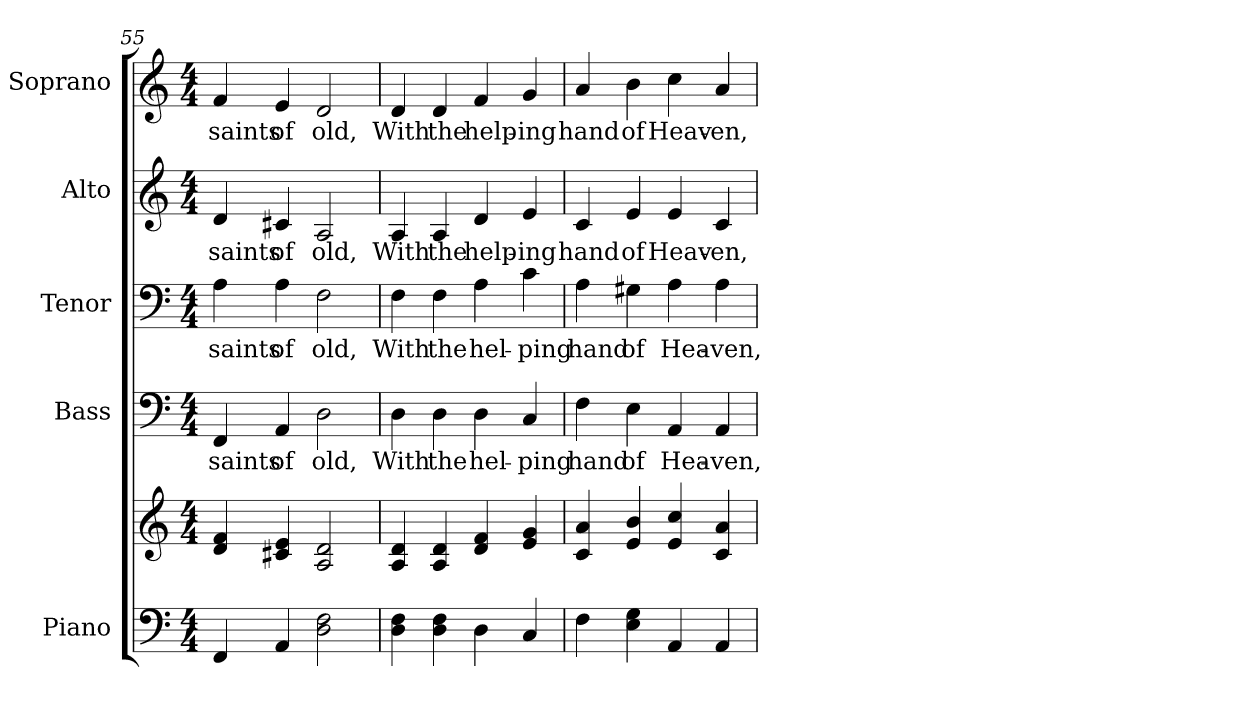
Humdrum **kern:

**kern	**kern	**kern	**text	**kern	**text	**kern	**text	**kern	**text
*part5	*part5	*part4	*part4	*part3	*part3	*part2	*part2	*part1	*part1
*staff6	*staff5	*staff4	*staff4	*staff3	*staff3	*staff2	*staff2	*staff1	*staff1
*I"Piano	*	*I"Bass	*	*I"Tenor	*	*I"Alto	*	*I"Soprano	*
*I'Pno.	*	*I'B.	*	*I'T.	*	*I'A.	*	*I'S.	*
!!LO:PB:g=z
*clefF4	*clefG2	*clefF4	*	*clefF4	*	*clefG2	*	*clefG2	*
*k[]	*k[]	*k[]	*	*k[]	*	*k[]	*	*k[]	*
*C:	*C:	*C:	*	*C:	*	*C:	*	*C:	*
*M4/4	*M4/4	*M4/4	*	*M4/4	*	*M4/4	*	*M4/4	*
=55	=55	=55	=55	=55	=55	=55	=55	=55	=55
!	!	!	!LO:LY:b:color=#000000	!	!	!	!	!	!
!	!	!	!	!	!LO:LY:b:color=#000000	!	!	!	!
!	!	!	!	!	!	!	!LO:LY:b:color=#000000	!	!
!	!	!	!	!	!	!	!	!	!LO:LY:b:color=#000000
4FFi/	4di/ 4fi	4FFi/	saints	4Ai\	saints	4di/	saints	4fi/	saints
!	!	!	!LO:LY:b:color=#000000	!	!	!	!	!	!
!	!	!	!	!	!LO:LY:b:color=#000000	!	!	!	!
!	!	!	!	!	!	!	!LO:LY:b:color=#000000	!	!
!	!	!	!	!	!	!	!	!	!LO:LY:b:color=#000000
4AAi/	4c#Xi/ 4ei	4AAi/	of	4Ai\	of	4c#Xi/	of	4ei/	of
!	!	!	!LO:LY:b:color=#000000	!	!	!	!	!	!
!	!	!	!	!	!LO:LY:b:color=#000000	!	!	!	!
!	!	!	!	!	!	!	!LO:LY:b:color=#000000	!	!
!	!	!	!	!	!	!	!	!	!LO:LY:b:color=#000000
2Di\ 2Fi	2Ai/ 2di	2Di\	old,	2Fi\	old,	2Ai/	old,	2di/	old,
=56	=56	=56	=56	=56	=56	=56	=56	=56	=56
!	!	!	!LO:LY:b:color=#000000	!	!	!	!	!	!
!	!	!	!	!	!LO:LY:b:color=#000000	!	!	!	!
!	!	!	!	!	!	!	!LO:LY:b:color=#000000	!	!
!	!	!	!	!	!	!	!	!	!LO:LY:b:color=#000000
4Di\ 4Fi	4Ai/ 4di	4Di\	With	4Fi\	With	4Ai/	With	4di/	With
!	!	!	!LO:LY:b:color=#000000	!	!	!	!	!	!
!	!	!	!	!	!LO:LY:b:color=#000000	!	!	!	!
!	!	!	!	!	!	!	!LO:LY:b:color=#000000	!	!
!	!	!	!	!	!	!	!	!	!LO:LY:b:color=#000000
4Di\ 4Fi	4Ai/ 4di	4Di\	the	4Fi\	the	4Ai/	the	4di/	the
!	!	!	!LO:LY:b:color=#000000	!	!	!	!	!	!
!	!	!	!	!	!LO:LY:b:color=#000000	!	!	!	!
!	!	!	!	!	!	!	!LO:LY:b:color=#000000	!	!
!	!	!	!	!	!	!	!	!	!LO:LY:b:color=#000000
4Di\	4di/ 4fi	4Di\	hel-	4Ai\	hel-	4di/	help-	4fi/	help-
!	!	!	!LO:LY:b:color=#000000	!	!	!	!	!	!
!	!	!	!	!	!LO:LY:b:color=#000000	!	!	!	!
!	!	!	!	!	!	!	!LO:LY:b:color=#000000	!	!
!	!	!	!	!	!	!	!	!	!LO:LY:b:color=#000000
4Ci/	4ei/ 4gi	4Ci/	-ping	4ci\	-ping	4ei/	-ing	4gi/	-ing
=57	=57	=57	=57	=57	=57	=57	=57	=57	=57
!	!	!	!LO:LY:b:color=#000000	!	!	!	!	!	!
!	!	!	!	!	!LO:LY:b:color=#000000	!	!	!	!
!	!	!	!	!	!	!	!LO:LY:b:color=#000000	!	!
!	!	!	!	!	!	!	!	!	!LO:LY:b:color=#000000
4Fi\	4ci/ 4ai	4Fi\	hand	4Ai\	hand	4ci/	hand	4ai/	hand
!	!	!	!LO:LY:b:color=#000000	!	!	!	!	!	!
!	!	!	!	!	!LO:LY:b:color=#000000	!	!	!	!
!	!	!	!	!	!	!	!LO:LY:b:color=#000000	!	!
!	!	!	!	!	!	!	!	!	!LO:LY:b:color=#000000
4Ei\ 4Gi	4ei/ 4bi	4Ei\	of	4G#Xi\	of	4ei/	of	4bi\	of
!	!	!	!LO:LY:b:color=#000000	!	!	!	!	!	!
!	!	!	!	!	!LO:LY:b:color=#000000	!	!	!	!
!	!	!	!	!	!	!	!LO:LY:b:color=#000000	!	!
!	!	!	!	!	!	!	!	!	!LO:LY:b:color=#000000
4AAi/	4ei/ 4cci	4AAi/	Hea-	4Ai\	Hea-	4ei/	Heav-	4cci\	Heav-
!	!	!	!LO:LY:b:color=#000000	!	!	!	!	!	!
!	!	!	!	!	!LO:LY:b:color=#000000	!	!	!	!
!	!	!	!	!	!	!	!LO:LY:b:color=#000000	!	!
!	!	!	!	!	!	!	!	!	!LO:LY:b:color=#000000
4AAi/	4ci/ 4ai	4AAi/	-ven,	4Ai\	-ven,	4ci/	-en,	4ai/	-en,
=	=	=	=	=	=	=	=	=	=
*-	*-	*-	*-	*-	*-	*-	*-	*-	*-
